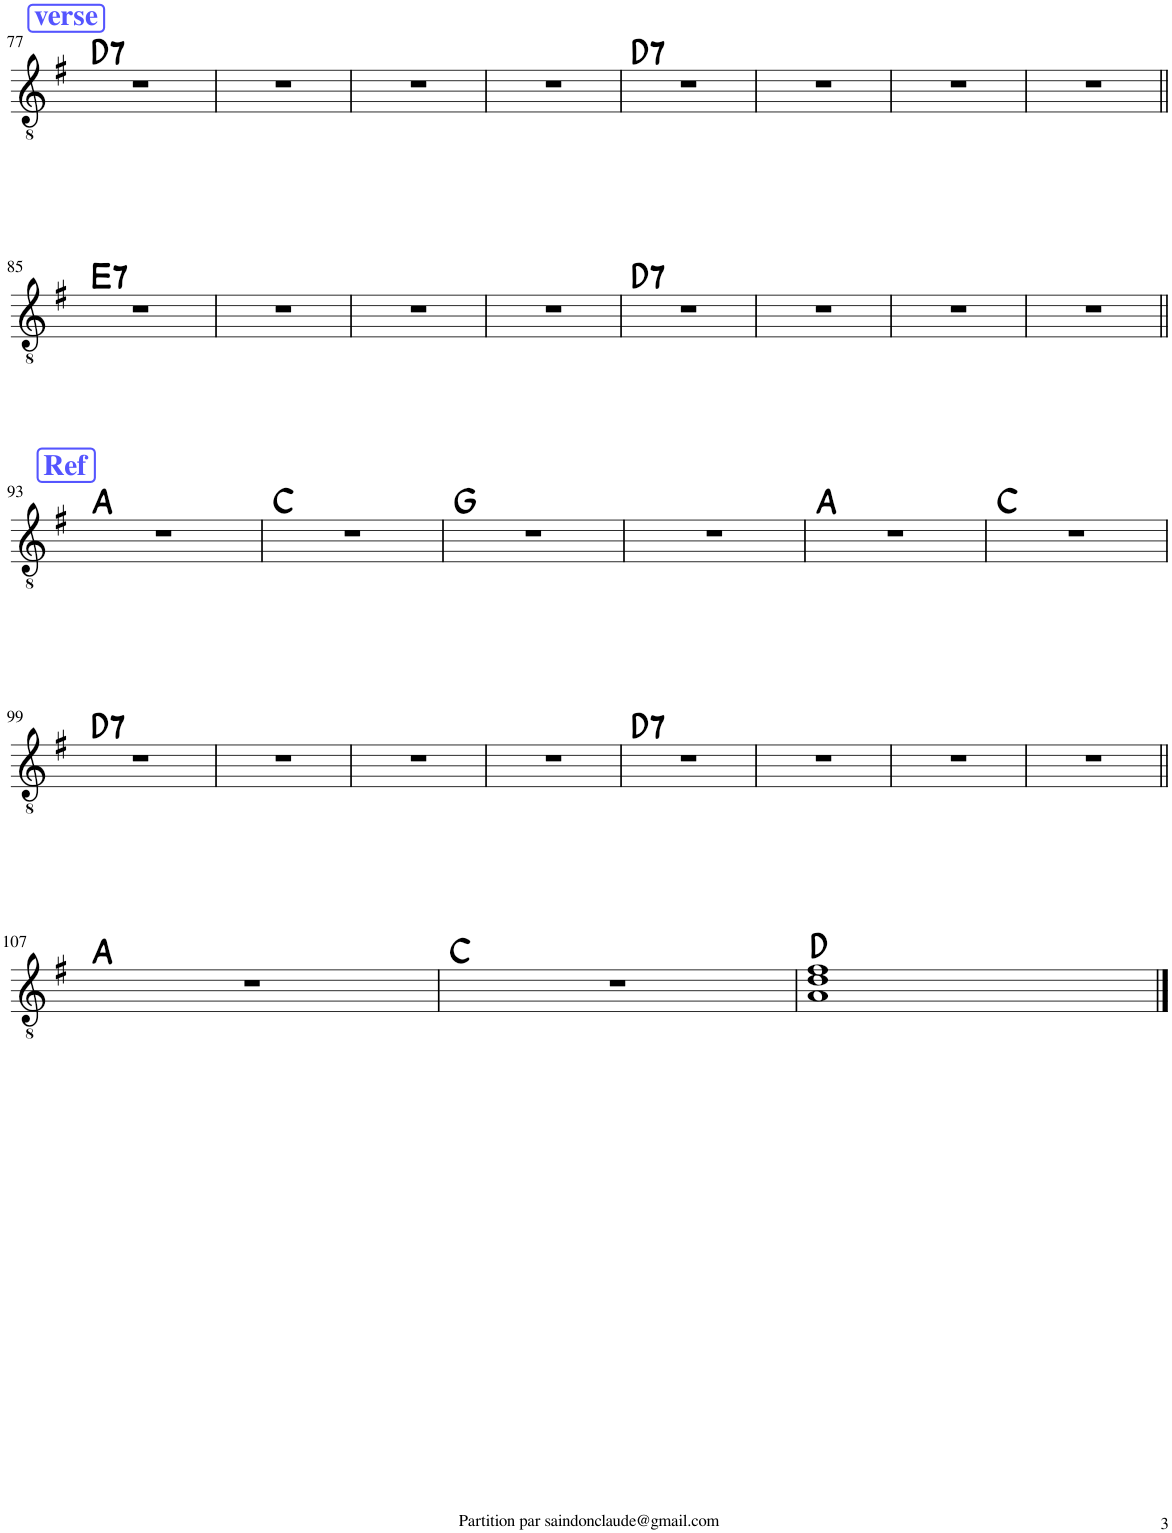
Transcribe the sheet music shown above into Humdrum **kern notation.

**kern	**harte
*part1	*part1
*staff1	*
*I"Classical Guitar	*
*I'Guit.	*
!!LO:PB:g=z
*clefGv2	*
*k[f#]	*
*M4/4	*
!!LO:REH:place=s1:a:B:cj:color=#5555FF:fs=14:t=verse
=77	=77
!	!LO:H:kt=7
1r	D:7
=78	=78
1r	.
=79	=79
1r	.
=80	=80
1r	.
=81	=81
!	!LO:H:kt=7
1r	D:7
=82	=82
1r	.
=83	=83
1r	.
=84	=84
1r	.
!!LO:LB:g=z
=85||	=85||
!	!LO:H:kt=7
1r	E:7
=86	=86
1r	.
=87	=87
1r	.
=88	=88
1r	.
=89	=89
!	!LO:H:kt=7
1r	D:7
=90	=90
1r	.
=91	=91
1r	.
=92	=92
1r	.
!!LO:LB:g=z
!!LO:REH:place=s1:a:B:cj:color=#5555FF:fs=14:t=Ref
=93||	=93||
1r	A:maj
=94	=94
1r	C:maj
=95	=95
1r	G:maj
=96	=96
1r	.
=97	=97
1r	A:maj
=98	=98
1r	C:maj
!!LO:LB:g=z
=99	=99
!	!LO:H:kt=7
1r	D:7
=100	=100
1r	.
=101	=101
1r	.
=102	=102
1r	.
=103	=103
!	!LO:H:kt=7
1r	D:7
=104	=104
1r	.
=105	=105
1r	.
=106	=106
1r	.
!!LO:LB:g=z
=107||	=107||
1r	A:maj
=108	=108
1r	C:maj
=109	=109
1A 1d 1f#	D:maj
==	==
*-	*-
